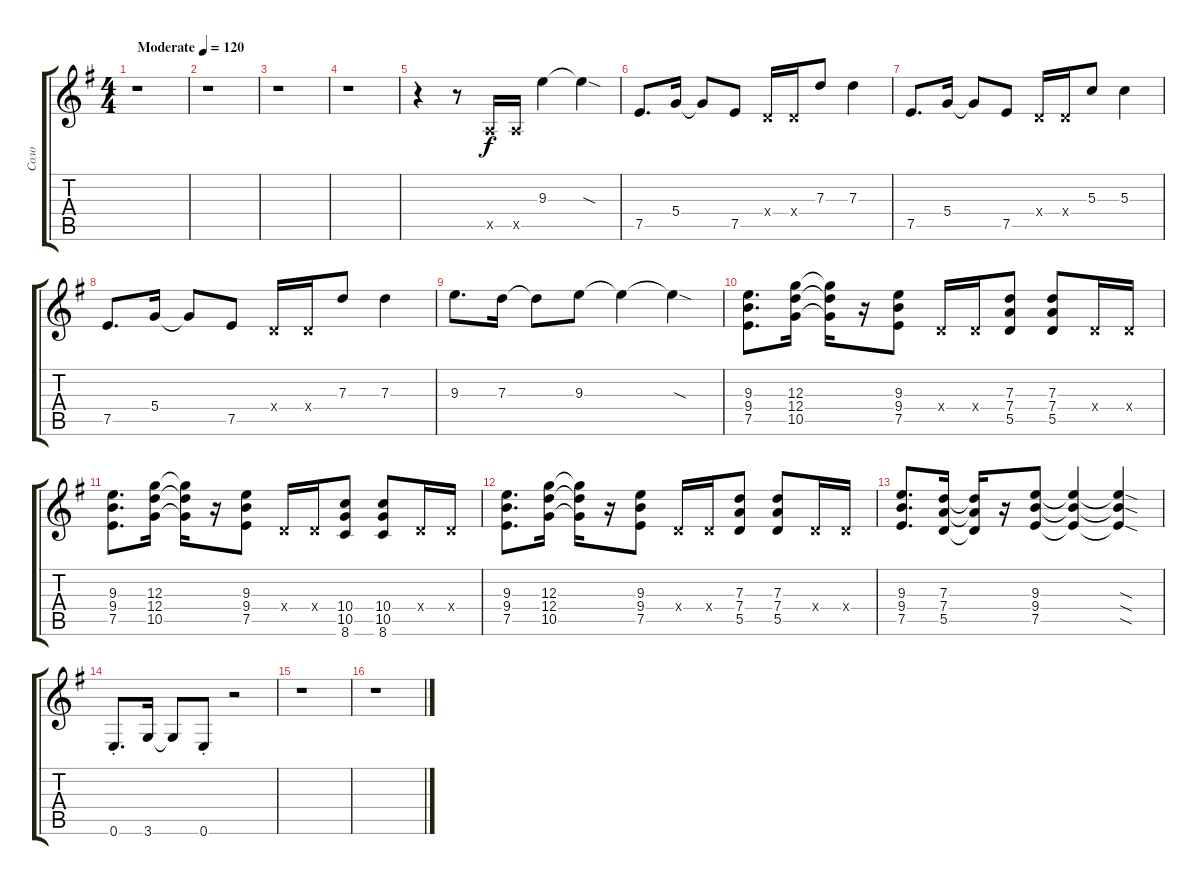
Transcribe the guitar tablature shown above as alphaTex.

\track ("Соло" "Соло") {instrument distortionguitar}
\staff {score tabs}
\tuning (E4 B3 G3 D3 A2 E2) {hide}
\ts (4 4)
\tempo (120 "Moderate")
\clef g2
\ks g
r.1{dy f instrument distortionguitar} |
r.1 |
r.1 |
r.1 |
r.4 r.8 0.5{x}.16 0.5{x}.16 9.3.4 9.3{sod t}.4 |
7.5.8{d} 5.4.16 5.4{t}.8 7.5.8 0.4{x}.16 0.4{x}.16 7.3.8 7.3.4 |
7.5.8{d} 5.4.16 5.4{t}.8 7.5.8 0.4{x}.16 0.4{x}.16 5.3.8 5.3.4 |
7.5.8{d} 5.4.16 5.4{t}.8 7.5.8 0.4{x}.16 0.4{x}.16 7.3.8 7.3.4 |
9.3.8{d} 7.3.16 7.3{t}.8 9.3.8 9.3{t}.4 9.3{sod t}.4 |
(9.3 9.4 7.5).8{d} (12.3 12.4 10.5).16 (12.3{t} 12.4{t} 10.5{t}).16 r.16 (9.3 9.4 7.5).8 0.4{x}.16 0.4{x}.16 (7.3 7.4 5.5).8 (7.3 7.4 5.5).8 0.4{x}.16 0.4{x}.16 |
(9.3 9.4 7.5).8{d} (12.3 12.4 10.5).16 (12.3{t} 12.4{t} 10.5{t}).16 r.16 (9.3 9.4 7.5).8 0.4{x}.16 0.4{x}.16 (10.4 10.5 8.6).8 (10.4 10.5 8.6).8 0.4{x}.16 0.4{x}.16 |
(9.3 9.4 7.5).8{d} (12.3 12.4 10.5).16 (12.3{t} 12.4{t} 10.5{t}).16 r.16 (9.3 9.4 7.5).8 0.4{x}.16 0.4{x}.16 (7.3 7.4 5.5).8 (7.3 7.4 5.5).8 0.4{x}.16 0.4{x}.16 |
(9.3 9.4 7.5).8{d} (7.3 7.4 5.5).16 (7.3{t} 7.4{t} 5.5{t}).16 r.16 (9.3 9.4 7.5).8 (9.3{t} 9.4{t} 7.5{t}).4 (9.3{sod t} 9.4{sod t} 7.5{sod t}).4 |
0.6{st}.8{d} 3.6.16 3.6{t}.8 0.6{st}.8 r.2 |
r.1 |
r.1
